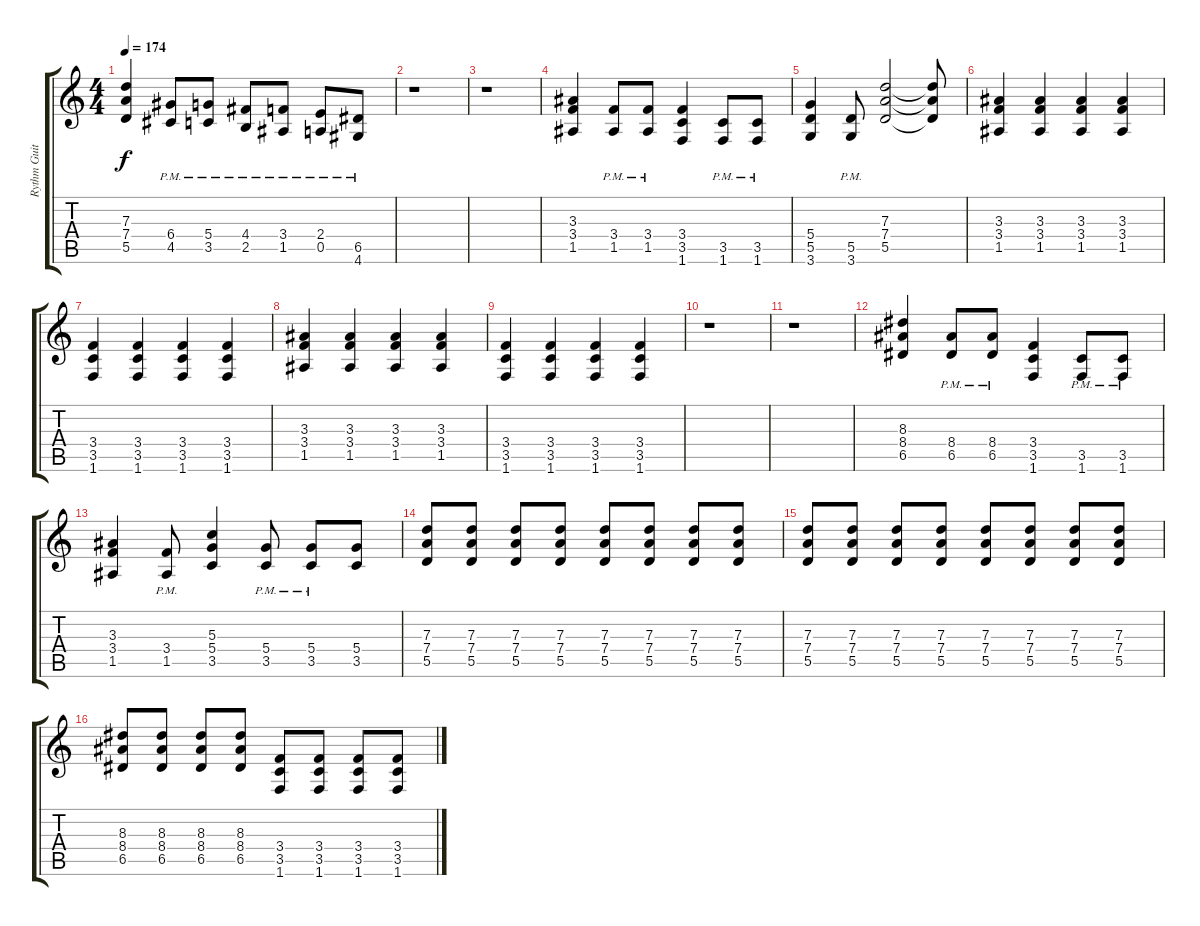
\track ("Rythm Guitar" "Rythm Guit") {instrument distortionguitar}
\staff {score tabs}
\tuning (E4 B3 G3 D3 A2 E2) {hide}
\ts (4 4)
\tempo 174
\clef g2
\ks c
(7.3 7.4 5.5).4{dy f} (6.4{pm} 4.5{pm}).8 (5.4{pm} 3.5{pm}).8 (4.4{pm} 2.5{pm}).8 (3.4{pm} 1.5{pm}).8 (2.4{pm} 0.5{pm}).8 (6.5{pm} 4.6{pm}).8 |
r.1 |
r.1 |
(3.3 3.4 1.5).4 (3.4{pm} 1.5{pm}).8 (3.4{pm} 1.5{pm}).8 (3.4 3.5 1.6).4 (3.5{pm} 1.6{pm}).8 (3.5{pm} 1.6{pm}).8 |
(5.4 5.5 3.6).4 (5.5{pm} 3.6{pm}).8 (7.3 7.4 5.5).2 (7.3{t} 7.4{t} 5.5{t}).8 |
(3.3 3.4 1.5).4 (3.3 3.4 1.5).4 (3.3 3.4 1.5).4 (3.3 3.4 1.5).4 |
(3.4 3.5 1.6).4 (3.4 3.5 1.6).4 (3.4 3.5 1.6).4 (3.4 3.5 1.6).4 |
(3.3 3.4 1.5).4 (3.3 3.4 1.5).4 (3.3 3.4 1.5).4 (3.3 3.4 1.5).4 |
(3.4 3.5 1.6).4 (3.4 3.5 1.6).4 (3.4 3.5 1.6).4 (3.4 3.5 1.6).4 |
r.1 |
r.1 |
(8.3 8.4 6.5).4 (8.4{pm} 6.5{pm}).8 (8.4{pm} 6.5{pm}).8 (3.4 3.5 1.6).4 (3.5{pm} 1.6{pm}).8 (3.5{pm} 1.6{pm}).8 |
(3.3 3.4 1.5).4 (3.4{pm} 1.5{pm}).8 (5.3 5.4 3.5).4 (5.4{pm} 3.5{pm}).8 (5.4{pm} 3.5{pm}).8 (5.4 3.5).8 |
(7.3 7.4 5.5).8 (7.3 7.4 5.5).8 (7.3 7.4 5.5).8 (7.3 7.4 5.5).8 (7.3 7.4 5.5).8 (7.3 7.4 5.5).8 (7.3 7.4 5.5).8 (7.3 7.4 5.5).8 |
(7.3 7.4 5.5).8 (7.3 7.4 5.5).8 (7.3 7.4 5.5).8 (7.3 7.4 5.5).8 (7.3 7.4 5.5).8 (7.3 7.4 5.5).8 (7.3 7.4 5.5).8 (7.3 7.4 5.5).8 |
(8.3 8.4 6.5).8 (8.3 8.4 6.5).8 (8.3 8.4 6.5).8 (8.3 8.4 6.5).8 (3.4 3.5 1.6).8 (3.4 3.5 1.6).8 (3.4 3.5 1.6).8 (3.4 3.5 1.6).8
